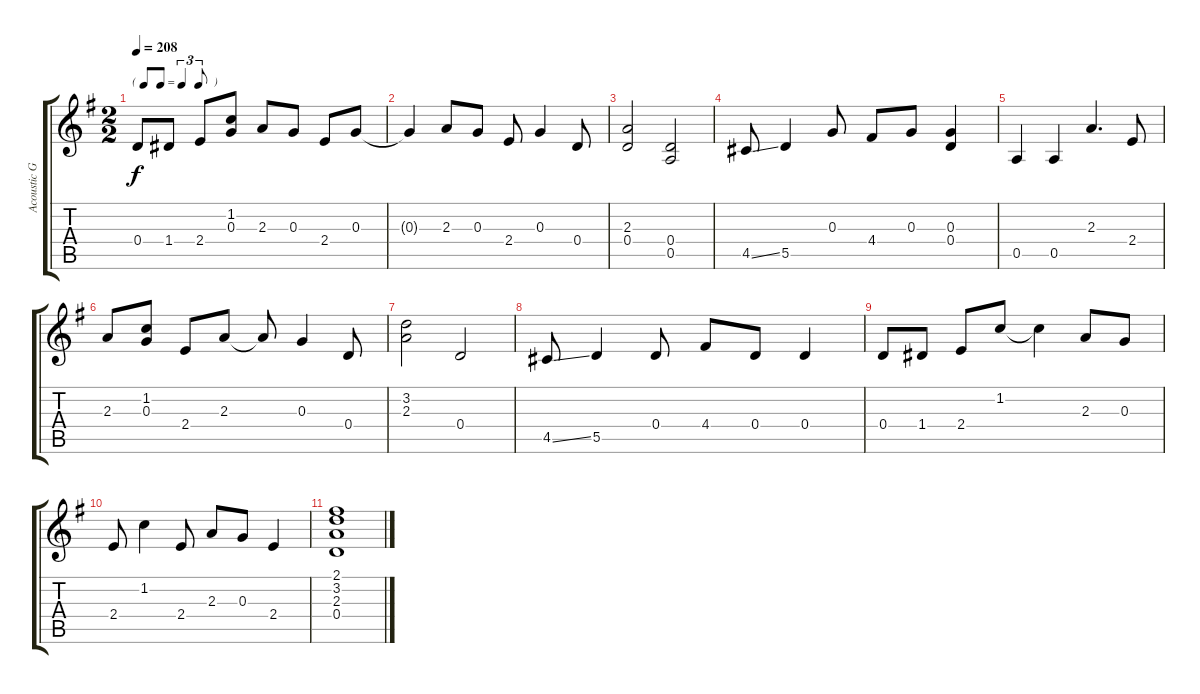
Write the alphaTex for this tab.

\track ("Acoustic Guitar 2" "Acoustic G") {instrument acousticguitarsteel}
\staff {score tabs}
\tuning (E4 B3 G3 D3 A2 E2) {hide}
\ts (2 2)
\tf triplet8th
\tempo 208
\clef g2
\ks g
0.4.8{dy f} 1.4.8 2.4.8 (1.2 0.3).8 2.3.8 0.3.8 2.4.8 0.3.8 |
0.3{t}.4 2.3.8 0.3.8 2.4.8 0.3.4 0.4.8 |
(2.3 0.4).2 (0.4 0.5).2 |
4.5{ss}.8 5.5.4 0.3.8 4.4.8 0.3.8 (0.3 0.4).4 |
0.5.4 0.5.4 2.3.4{d} 2.4.8 |
2.3.8 (1.2 0.3).8 2.4.8 2.3.8 2.3{t}.8 0.3.4 0.4.8 |
(3.2 2.3).2 0.4.2 |
4.5{ss}.8 5.5.4 0.4.8 4.4.8 0.4.8 0.4.4 |
0.4.8 1.4.8 2.4.8 1.2.8 1.2{t}.4 2.3.8 0.3.8 |
2.4.8 1.2.4 2.4.8 2.3.8 0.3.8 2.4.4 |
(2.1 3.2 2.3 0.4).1
